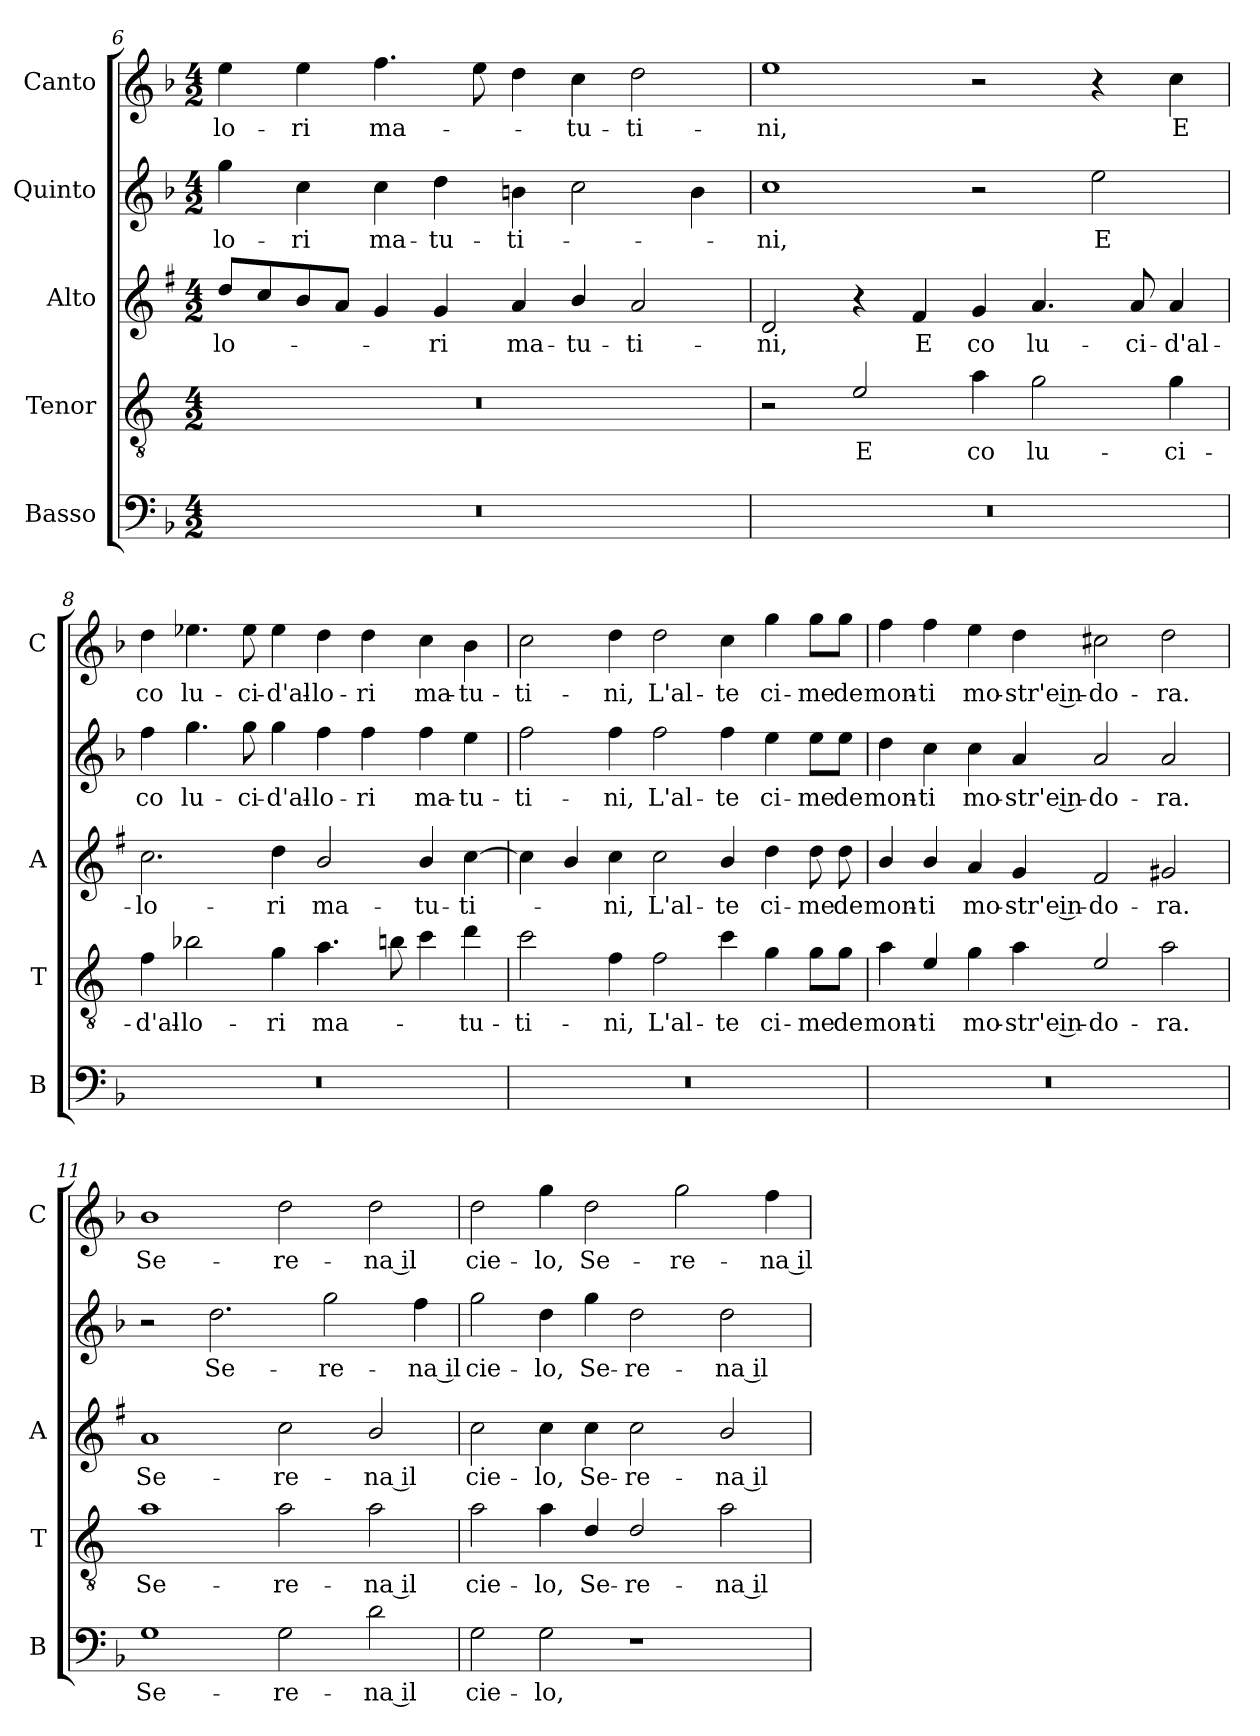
**kern	**text	**kern	**text	**kern	**text	**kern	**text	**kern	**text
*part5	*part5	*part4	*part4	*part3	*part3	*part2	*part2	*part1	*part1
*staff5	*staff5	*staff4	*staff4	*staff3	*staff3	*staff2	*staff2	*staff1	*staff1
*I"Basso	*	*I"Tenor	*	*I"Alto	*	*I"Quinto	*	*I"Canto	*
*I'B	*	*I'T	*	*I'A	*	*	*	*I'C	*
*clefF4	*	*clefGv2	*	*clefG2	*	*clefG2	*	*clefG2	*
*	*	*ITrd4c7	*	*ITrd1c2	*	*	*	*	*
*k[b-]	*	*k[b-]	*	*k[b-]	*	*k[b-]	*	*k[b-]	*
*F:	*	*F:	*	*F:	*	*F:	*	*F:	*
*M4/2	*	*M4/2	*	*M4/2	*	*M4/2	*	*M4/2	*
=6	=6	=6	=6	=6	=6	=6	=6	=6	=6
!	!	!	!	!	!LO:LY:b	!	!LO:LY:b	!	!LO:LY:b
0r	.	0r	.	8cc/L	-lo-	4gg\	-lo-	4ee\	-lo-
.	.	.	.	8b-/	.	.	.	.	.
!	!	!	!	!	!	!	!LO:LY:b	!	!LO:LY:b
.	.	.	.	8a/	.	4cc\	-ri	4ee\	-ri
.	.	.	.	8g/J	.	.	.	.	.
!	!	!	!	!	!	!	!LO:LY:b	!	!LO:LY:b
.	.	.	.	4f/	.	4cc\	ma-	4.ff\	ma-
!	!	!	!	!	!LO:LY:b	!	!LO:LY:b	!	!
.	.	.	.	4f/	-ri	4dd\	-tu-	.	.
.	.	.	.	.	.	.	.	8ee\	.
!	!	!	!	!	!LO:LY:b	!	!LO:LY:b	!	!
.	.	.	.	4g/	ma-	4bn\	-ti-	4dd\	.
!	!	!	!	!	!LO:LY:b	!	!	!	!LO:LY:b
.	.	.	.	4a/	-tu-	2cc\	.	4cc\	-tu-
!	!	!	!	!	!LO:LY:b	!	!	!	!LO:LY:b
.	.	.	.	2g/	-ti-	.	.	2dd\	-ti-
.	.	.	.	.	.	4b\	.	.	.
=7	=7	=7	=7	=7	=7	=7	=7	=7	=7
!	!	!	!	!	!LO:LY:b	!	!LO:LY:b	!	!LO:LY:b
0r	.	2r	.	2c/	-ni,	1cc	-ni,	1ee	-ni,
!	!	!	!LO:LY:b	!	!	!	!	!	!
.	.	2A/	E	4r	.	.	.	.	.
!	!	!	!	!	!LO:LY:b	!	!	!	!
.	.	.	.	4e/	E	.	.	.	.
!	!	!	!LO:LY:b	!	!LO:LY:b	!	!	!	!
.	.	4d\	co	4f/	co	2r	.	2r	.
!	!	!	!LO:LY:b	!	!LO:LY:b	!	!	!	!
.	.	2c\	lu-	4.g/	lu-	.	.	.	.
!	!	!	!	!	!	!	!LO:LY:b	!	!
.	.	.	.	.	.	2ee\	E	4r	.
!	!	!	!	!	!LO:LY:b	!	!	!	!
.	.	.	.	8g/	-ci-	.	.	.	.
!	!	!	!LO:LY:b	!	!LO:LY:b	!	!	!	!LO:LY:b
.	.	4c\	-ci-	4g/	-d'al-	.	.	4cc\	E
!!LO:LB:g=z
=8	=8	=8	=8	=8	=8	=8	=8	=8	=8
!	!	!	!LO:LY:b	!	!LO:LY:b	!	!LO:LY:b	!	!LO:LY:b
0r	.	4B-\	-d'al-	2.b-\	-lo-	4ff\	co	4dd\	co
!	!	!	!LO:LY:b	!	!	!	!LO:LY:b	!	!LO:LY:b
.	.	2e-X\	-lo-	.	.	4.gg\	lu-	4.ee-X\	lu-
!	!	!	!	!	!	!	!LO:LY:b	!	!LO:LY:b
.	.	.	.	.	.	8gg\	-ci-	8ee-\	-ci-
!	!	!	!LO:LY:b	!	!LO:LY:b	!	!LO:LY:b	!	!LO:LY:b
.	.	4c\	-ri	4cc\	-ri	4gg\	-d'al-	4ee-\	-d'al-
!	!	!	!LO:LY:b	!	!LO:LY:b	!	!LO:LY:b	!	!LO:LY:b
.	.	4.d\	ma-	2a/	ma-	4ff\	-lo-	4dd\	-lo-
!	!	!	!	!	!	!	!LO:LY:b	!	!LO:LY:b
.	.	.	.	.	.	4ff\	-ri	4dd\	-ri
.	.	8en\	.	.	.	.	.	.	.
!	!	!	!	!	!LO:LY:b	!	!LO:LY:b	!	!LO:LY:b
.	.	4f\	.	4a/	-tu-	4ff\	ma-	4cc\	ma-
!	!	!	!LO:LY:b	!	!LO:LY:b	!	!LO:LY:b	!	!LO:LY:b
.	.	4g\	-tu-	[4b-\	-ti-	4ee\	-tu-	4b-\	-tu-
=9	=9	=9	=9	=9	=9	=9	=9	=9	=9
!	!	!	!LO:LY:b	!	!	!	!LO:LY:b	!	!LO:LY:b
0r	.	2f\	-ti-	4b-\]	.	2ff\	-ti-	2cc\	-ti-
.	.	.	.	4a/	.	.	.	.	.
!	!	!	!LO:LY:b	!	!LO:LY:b	!	!LO:LY:b	!	!LO:LY:b
.	.	4B-\	-ni,	4b-\	-ni,	4ff\	-ni,	4dd\	-ni,
!	!	!	!LO:LY:b	!	!LO:LY:b	!	!LO:LY:b	!	!LO:LY:b
.	.	2B-\	L'al-	2b-\	L'al-	2ff\	L'al-	2dd\	L'al-
!	!	!	!LO:LY:b	!	!LO:LY:b	!	!LO:LY:b	!	!LO:LY:b
.	.	4f\	-te	4a/	-te	4ff\	-te	4cc\	-te
!	!	!	!LO:LY:b	!	!LO:LY:b	!	!LO:LY:b	!	!LO:LY:b
.	.	4c\	ci-	4cc\	ci-	4ee\	ci-	4gg\	ci-
!	!	!	!LO:LY:b	!	!LO:LY:b	!	!LO:LY:b	!	!LO:LY:b
.	.	8c\L	-me	8cc\	-me	8ee\L	-me	8gg\L	-me
!	!	!	!LO:LY:b	!	!LO:LY:b	!	!LO:LY:b	!	!LO:LY:b
.	.	8c\J	de	8cc\	de	8ee\J	de	8gg\J	de
=10	=10	=10	=10	=10	=10	=10	=10	=10	=10
!	!	!	!LO:LY:b	!	!LO:LY:b	!	!LO:LY:b	!	!LO:LY:b
0r	.	4d\	mon-	4a/	mon-	4dd\	mon-	4ff\	mon-
!	!	!	!LO:LY:b	!	!LO:LY:b	!	!LO:LY:b	!	!LO:LY:b
.	.	4A/	-ti	4a/	-ti	4cc\	-ti	4ff\	-ti
!	!	!	!LO:LY:b	!	!LO:LY:b	!	!LO:LY:b	!	!LO:LY:b
.	.	4c\	mo-	4g/	mo-	4cc\	mo-	4ee\	mo-
!	!	!	!LO:LY:b	!	!LO:LY:b	!	!LO:LY:b	!	!LO:LY:b
.	.	4d\	-str'e in-	4f/	-str'e in-	4a/	-str'e in-	4dd\	-str'e in-
!	!	!	!LO:LY:b	!	!LO:LY:b	!	!LO:LY:b	!	!LO:LY:b
.	.	2A/	-do-	2e/	-do-	2a/	-do-	2cc#X\	-do-
!	!	!	!LO:LY:b	!	!LO:LY:b	!	!LO:LY:b	!	!LO:LY:b
.	.	2d\	-ra.	2f#X/	-ra.	2a/	-ra.	2dd\	-ra.
=11	=11	=11	=11	=11	=11	=11	=11	=11	=11
!	!LO:LY:b	!	!LO:LY:b	!	!LO:LY:b	!	!	!	!LO:LY:b
1G	Se-	1d	Se-	1g	Se-	2r	.	1b-	Se-
!	!	!	!	!	!	!	!LO:LY:b	!	!
.	.	.	.	.	.	2.dd\	Se-	.	.
!	!LO:LY:b	!	!LO:LY:b	!	!LO:LY:b	!	!	!	!LO:LY:b
2G\	-re-	2d\	-re-	2b-\	-re-	.	.	2dd\	-re-
!	!	!	!	!	!	!	!LO:LY:b	!	!
.	.	.	.	.	.	2gg\	-re-	.	.
!	!LO:LY:b	!	!LO:LY:b	!	!LO:LY:b	!	!	!	!LO:LY:b
2d\	-na il	2d\	-na il	2a/	-na il	.	.	2dd\	-na il
!	!	!	!	!	!	!	!LO:LY:b	!	!
.	.	.	.	.	.	4ff\	-na il	.	.
!!LO:PB:g=z
=12	=12	=12	=12	=12	=12	=12	=12	=12	=12
!	!LO:LY:b	!	!LO:LY:b	!	!LO:LY:b	!	!LO:LY:b	!	!LO:LY:b
2G\	cie-	2d\	cie-	2b-\	cie-	2gg\	cie-	2dd\	cie-
!	!LO:LY:b	!	!LO:LY:b	!	!LO:LY:b	!	!LO:LY:b	!	!LO:LY:b
2G\	-lo,	4d\	-lo,	4b-\	-lo,	4dd\	-lo,	4gg\	-lo,
!	!	!	!LO:LY:b	!	!LO:LY:b	!	!LO:LY:b	!	!LO:LY:b
.	.	4G/	Se-	4b-\	Se-	4gg\	Se-	2dd\	Se-
!	!	!	!LO:LY:b	!	!LO:LY:b	!	!LO:LY:b	!	!
1r	.	2G/	-re-	2b-\	-re-	2dd\	-re-	.	.
!	!	!	!	!	!	!	!	!	!LO:LY:b
.	.	.	.	.	.	.	.	2gg\	-re-
!	!	!	!LO:LY:b	!	!LO:LY:b	!	!LO:LY:b	!	!
.	.	2d\	-na il	2a/	-na il	2dd\	-na il	.	.
!	!	!	!	!	!	!	!	!	!LO:LY:b
.	.	.	.	.	.	.	.	4ff\	-na il
=	=	=	=	=	=	=	=	=	=
*-	*-	*-	*-	*-	*-	*-	*-	*-	*-
